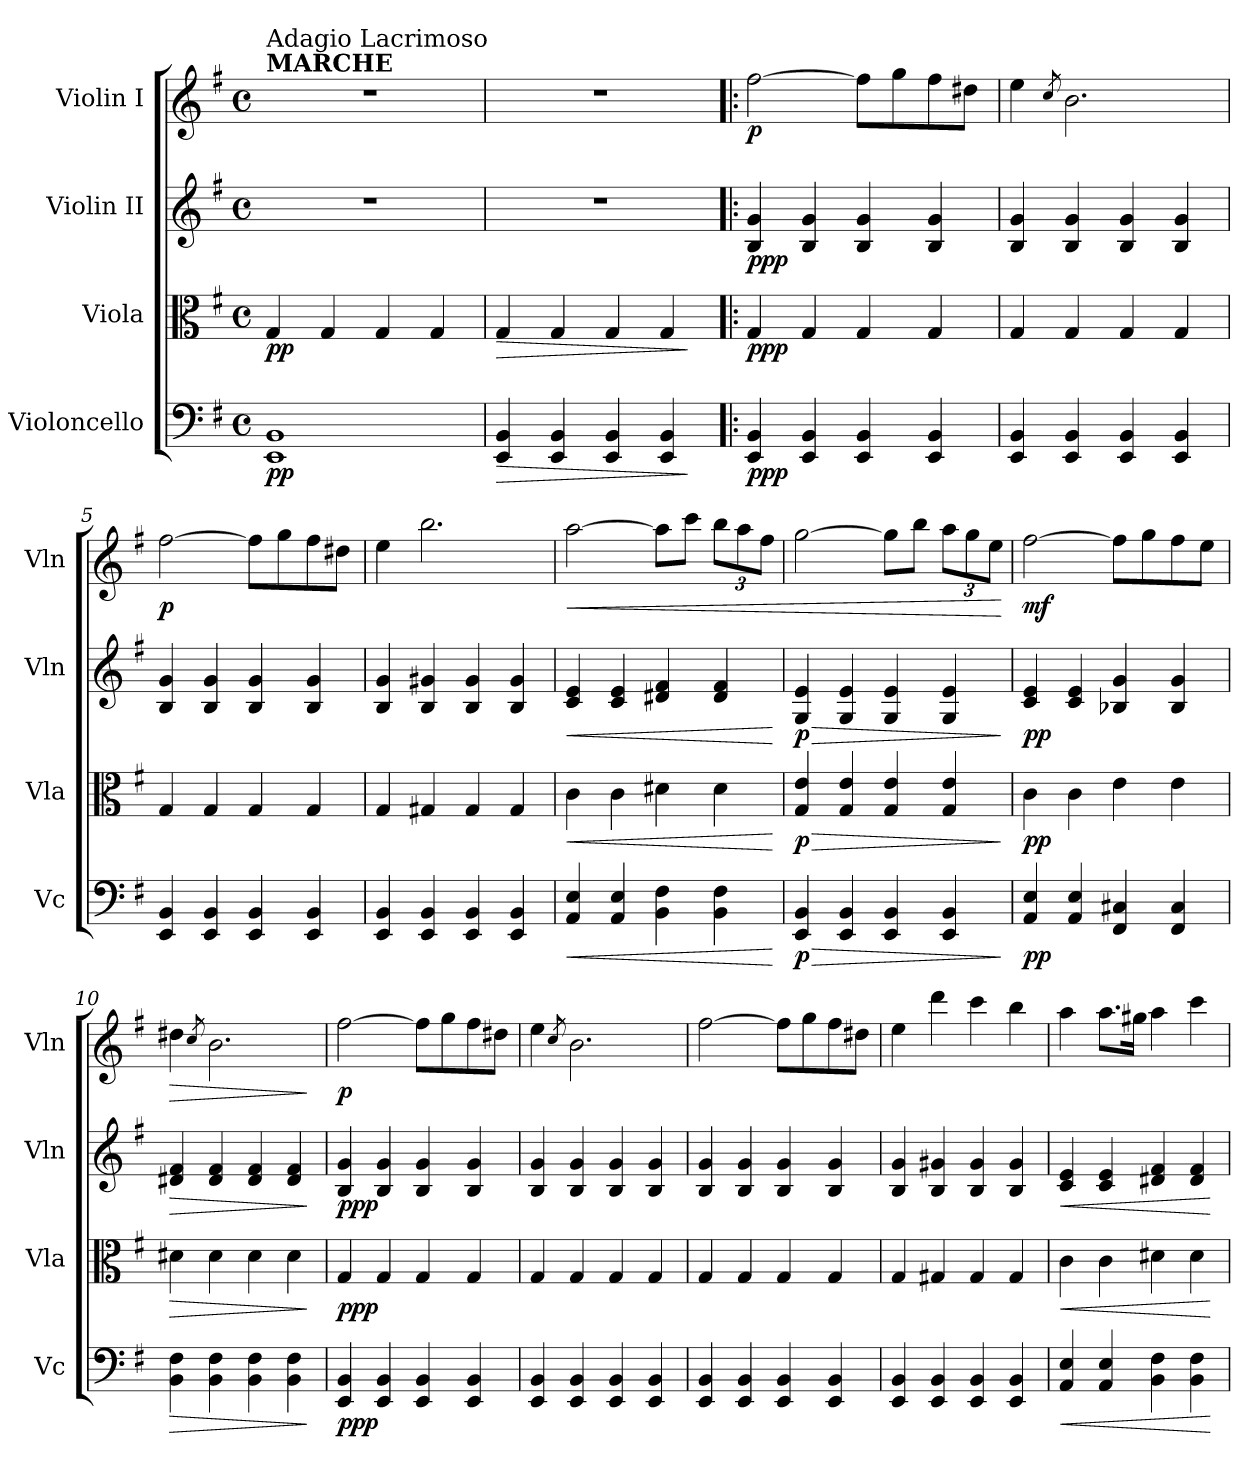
**kern	**dynam	**kern	**dynam	**kern	**dynam	**kern	**dynam
*part4	*part4	*part3	*part3	*part2	*part2	*part1	*part1
*staff4	*staff4	*staff3	*staff3	*staff2	*staff2	*staff1	*staff1
*I"Violoncello	*	*I"Viola	*	*I"Violin II	*	*I"Violin I	*
*I'Vc	*	*I'Vla	*	*I'Vln	*	*I'Vln	*
*clefF4	*	*clefC3	*	*clefG2	*	*clefG2	*
*k[f#]	*	*k[f#]	*	*k[f#]	*	*k[f#]	*
*M4/4	*	*M4/4	*	*M4/4	*	*M4/4	*
*met(c)	*	*met(c)	*	*met(c)	*	*met(c)	*
=1	=1	=1	=1	=1	=1	=1	=1
!	!	!	!	!	!	!LO:TX:a:B:t=MARCHE	!
!	!	!	!	!	!	!LO:TX:a:t=Adagio Lacrimoso	!
!	!LO:DY:b	!	!LO:DY:b	!	!	!	!
1EE 1BB	pp	4G/	pp	1r	.	1r	.
.	.	4G/	.	.	.	.	.
.	.	4G/	.	.	.	.	.
.	.	4G/	.	.	.	.	.
=2	=2	=2	=2	=2	=2	=2	=2
!	!LO:HP:b	!	!LO:HP:b	!	!	!	!
4EE/ 4BB/	>	4G/	>	1r	.	1r	.
4EE/ 4BB/	.	4G/	.	.	.	.	.
4EE/ 4BB/	.	4G/	.	.	.	.	.
4EE/ 4BB/	.	4G/	.	.	.	.	.
.	]	.	]	.	.	.	.
=3!|:	=3!|:	=3!|:	=3!|:	=3!|:	=3!|:	=3!|:	=3!|:
!	!LO:DY:b	!	!LO:DY:b	!	!LO:DY:b	!	!LO:DY:b
4EE/ 4BB/	ppp	4G/	ppp	4B/ 4g/	ppp	[2ff#\	p
4EE/ 4BB/	.	4G/	.	4B/ 4g/	.	.	.
4EE/ 4BB/	.	4G/	.	4B/ 4g/	.	8ff#\L]	.
.	.	.	.	.	.	8gg\	.
4EE/ 4BB/	.	4G/	.	4B/ 4g/	.	8ff#\	.
.	.	.	.	.	.	8dd#X\J	.
=4	=4	=4	=4	=4	=4	=4	=4
4EE/ 4BB/	.	4G/	.	4B/ 4g/	.	4ee\	.
.	.	.	.	.	.	8qcc/	.
4EE/ 4BB/	.	4G/	.	4B/ 4g/	.	2.b\	.
4EE/ 4BB/	.	4G/	.	4B/ 4g/	.	.	.
4EE/ 4BB/	.	4G/	.	4B/ 4g/	.	.	.
=5	=5	=5	=5	=5	=5	=5	=5
!	!	!	!	!	!	!	!LO:DY:b
4EE/ 4BB/	.	4G/	.	4B/ 4g/	.	[2ff#\	p
4EE/ 4BB/	.	4G/	.	4B/ 4g/	.	.	.
4EE/ 4BB/	.	4G/	.	4B/ 4g/	.	8ff#\L]	.
.	.	.	.	.	.	8gg\	.
4EE/ 4BB/	.	4G/	.	4B/ 4g/	.	8ff#\	.
.	.	.	.	.	.	8dd#X\J	.
!!LO:LB:g=z
=6	=6	=6	=6	=6	=6	=6	=6
4EE/ 4BB/	.	4G/	.	4B/ 4g/	.	4ee\	.
4EE/ 4BB/	.	4G#X/	.	4B/ 4g#X/	.	2.bb\	.
4EE/ 4BB/	.	4G#/	.	4B/ 4g#/	.	.	.
4EE/ 4BB/	.	4G#/	.	4B/ 4g#/	.	.	.
=7	=7	=7	=7	=7	=7	=7	=7
!	!LO:HP:b	!	!LO:HP:b	!	!LO:HP:b	!	!LO:HP:b
4AA/ 4E/	<	4c\	<	4c/ 4e/	<	[2aa\	<
4AA/ 4E/	.	4c\	.	4c/ 4e/	.	.	.
4BB\ 4F#\	.	4d#X\	.	4d#X/ 4f#/	.	8aa\L]	.
.	.	.	.	.	.	8ccc\J	.
*	*	*	*	*	*	*Xbrackettup	*
4BB\ 4F#\	.	4d#\	.	4d#/ 4f#/	.	12bb\L	.
.	.	.	.	.	.	12aa\	.
.	.	.	.	.	.	12ff#\J	.
.	[	.	[	.	[	.	.
=8	=8	=8	=8	=8	=8	=8	=8
!	!LO:HP:b	!	!LO:HP:b	!	!LO:HP:b	!	!
!	!LO:DY:n=1:b	!	!LO:DY:n=1:b	!	!LO:DY:n=1:b	!	!
4EE/ 4BB/	> p	4G/ 4e/	> p	4G/ 4e/	> p	[2gg\	.
4EE/ 4BB/	.	4G/ 4e/	.	4G/ 4e/	.	.	.
4EE/ 4BB/	.	4G/ 4e/	.	4G/ 4e/	.	8gg\L]	.
.	.	.	.	.	.	8bb\J	.
4EE/ 4BB/	.	4G/ 4e/	.	4G/ 4e/	.	12aa\L	.
.	.	.	.	.	.	12gg\	.
.	.	.	.	.	.	12ee\J	.
.	]	.	]	.	]	.	[
=9	=9	=9	=9	=9	=9	=9	=9
!	!LO:DY:b	!	!LO:DY:b	!	!LO:DY:b	!	!LO:DY:b
4AA/ 4E/	pp	4c\	pp	4c/ 4e/	pp	[2ff#\	mf
4AA/ 4E/	.	4c\	.	4c/ 4e/	.	.	.
4FF#/ 4C#X/	.	4e\	.	4B-X/ 4g/	.	8ff#\L]	.
.	.	.	.	.	.	8gg\	.
4FF#/ 4C#/	.	4e\	.	4B-/ 4g/	.	8ff#\	.
.	.	.	.	.	.	8ee\J	.
=10	=10	=10	=10	=10	=10	=10	=10
!	!LO:HP:b	!	!LO:HP:b	!	!LO:HP:b	!	!LO:HP:b
4BB\ 4F#\	>	4d#X\	>	4d#X/ 4f#/	>	4dd#X\	>
.	.	.	.	.	.	8qcc/	.
4BB\ 4F#\	.	4d#\	.	4d#/ 4f#/	.	2.b\	.
4BB\ 4F#\	.	4d#\	.	4d#/ 4f#/	.	.	.
4BB\ 4F#\	.	4d#\	.	4d#/ 4f#/	.	.	.
.	]	.	]	.	]	.	]
!!LO:LB:g=z
=11	=11	=11	=11	=11	=11	=11	=11
!	!LO:DY:b	!	!LO:DY:b	!	!LO:DY:b	!	!LO:DY:b
4EE/ 4BB/	ppp	4G/	ppp	4B/ 4g/	ppp	[2ff#\	p
4EE/ 4BB/	.	4G/	.	4B/ 4g/	.	.	.
4EE/ 4BB/	.	4G/	.	4B/ 4g/	.	8ff#\L]	.
.	.	.	.	.	.	8gg\	.
4EE/ 4BB/	.	4G/	.	4B/ 4g/	.	8ff#\	.
.	.	.	.	.	.	8dd#X\J	.
=12	=12	=12	=12	=12	=12	=12	=12
4EE/ 4BB/	.	4G/	.	4B/ 4g/	.	4ee\	.
.	.	.	.	.	.	8qcc/	.
4EE/ 4BB/	.	4G/	.	4B/ 4g/	.	2.b\	.
4EE/ 4BB/	.	4G/	.	4B/ 4g/	.	.	.
4EE/ 4BB/	.	4G/	.	4B/ 4g/	.	.	.
=13	=13	=13	=13	=13	=13	=13	=13
4EE/ 4BB/	.	4G/	.	4B/ 4g/	.	[2ff#\	.
4EE/ 4BB/	.	4G/	.	4B/ 4g/	.	.	.
4EE/ 4BB/	.	4G/	.	4B/ 4g/	.	8ff#\L]	.
.	.	.	.	.	.	8gg\	.
4EE/ 4BB/	.	4G/	.	4B/ 4g/	.	8ff#\	.
.	.	.	.	.	.	8dd#X\J	.
=14	=14	=14	=14	=14	=14	=14	=14
4EE/ 4BB/	.	4G/	.	4B/ 4g/	.	4ee\	.
4EE/ 4BB/	.	4G#X/	.	4B/ 4g#X/	.	4ddd\	.
4EE/ 4BB/	.	4G#/	.	4B/ 4g#/	.	4ccc\	.
4EE/ 4BB/	.	4G#/	.	4B/ 4g#/	.	4bb\	.
=15	=15	=15	=15	=15	=15	=15	=15
!	!LO:HP:b	!	!LO:HP:b	!	!LO:HP:b	!	!
4AA/ 4E/	<	4c\	<	4c/ 4e/	<	4aa\	.
4AA/ 4E/	.	4c\	.	4c/ 4e/	.	8.aa\L	.
.	.	.	.	.	.	16gg#X\Jk	.
4BB\ 4F#\	.	4d#X\	.	4d#X/ 4f#/	.	4aa\	.
4BB\ 4F#\	.	4d#\	.	4d#/ 4f#/	.	4ccc\	.
.	[	.	[	.	[	.	.
=	=	=	=	=	=	=	=
*-	*-	*-	*-	*-	*-	*-	*-
